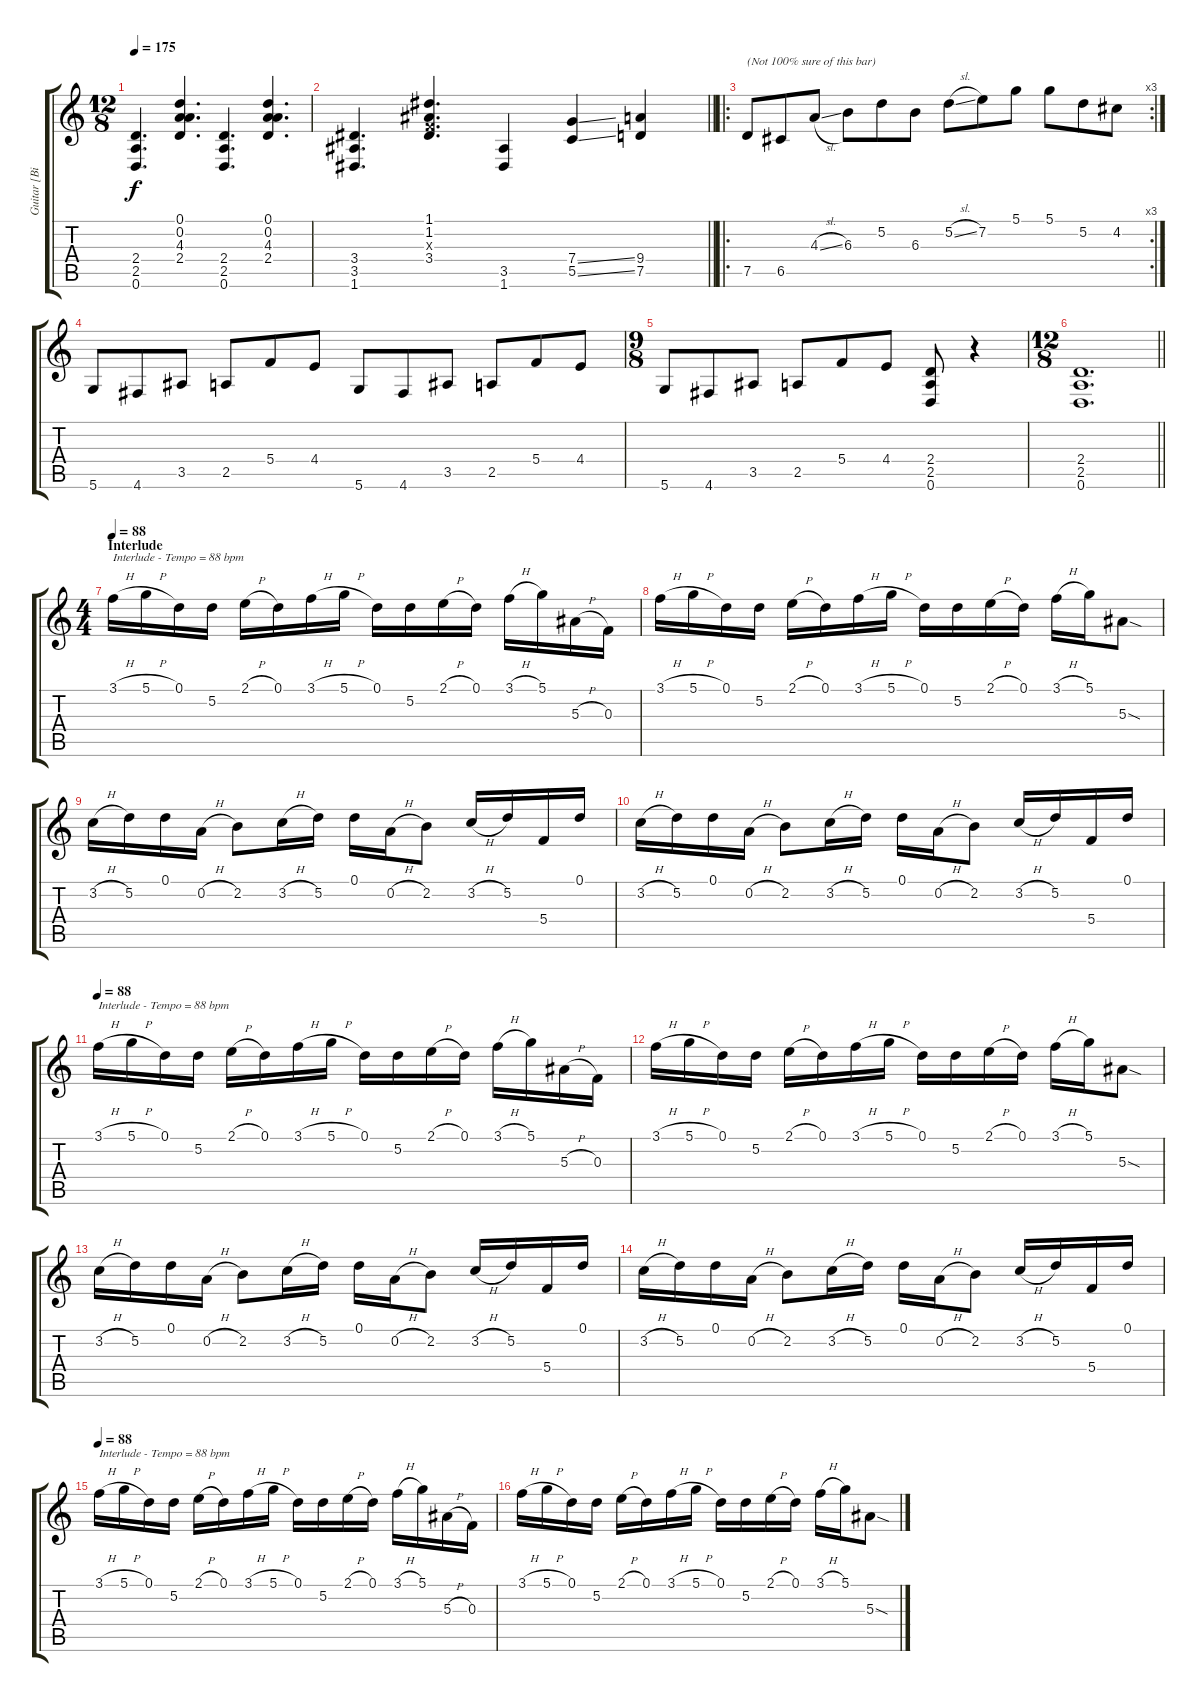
\track ("Guitar [Bill Kelliher]" "Guitar [Bi") {instrument distortionguitar}
\staff {score tabs}
\tuning (D4 A3 F3 C3 G2 D2) {hide}
\ts (12 8)
\tempo 175
\clef g2
\ks c
(2.4 2.5 0.6).4{d dy f} (0.1 0.2 4.3 2.4).4{d} (2.4 2.5 0.6).4{d} (0.1 0.2 4.3 2.4).4{d} |
\barLineRight lightlight
(3.4 3.5 1.6).4{d} (1.1 1.2 0.3{x} 3.4).4{d} (3.5 1.6).4 (7.4{ss} 5.5{ss}).4 (9.4 7.5).4 |
\ro
\rc 3
7.5.8{txt "(Not 100% sure of this bar)" balance 0} 6.5.8 4.3{sl}.8 6.3.8 5.2.8 6.3.8 5.2{sl}.8 7.2.8 5.1.8 5.1.8 5.2.8 4.2.8 |
5.6.8 4.6.8 3.5.8 2.5.8 5.4.8 4.4.8 5.6.8 4.6.8 3.5.8 2.5.8 5.4.8 4.4.8 |
\ts (9 8)
5.6.8 4.6.8 3.5.8 2.5.8 5.4.8 4.4.8 (2.4 2.5 0.6).8 r.4 |
\ts (12 8)
\barLineRight lightlight
(2.4 2.5 0.6).1{d} |
\ts (4 4)
\section ("" "Interlude")
\tempo 88
3.1{h}.16{txt "Interlude - Tempo = 88 bpm" balance 8} 5.1{h}.16 0.1.16 5.2.16 2.1{h}.16 0.1.16 3.1{h}.16 5.1{h}.16 0.1.16 5.2.16 2.1{h}.16 0.1.16 3.1{h}.16 5.1.16 5.3{h}.16 0.3.16 |
3.1{h}.16 5.1{h}.16 0.1.16 5.2.16 2.1{h}.16 0.1.16 3.1{h}.16 5.1{h}.16 0.1.16 5.2.16 2.1{h}.16 0.1.16 3.1{h}.16 5.1.16 5.3{sod}.8 |
3.2{h}.16 5.2.16 0.1.16 0.2{h}.16 2.2.8 3.2{h}.16 5.2.16 0.1.16 0.2{h}.16 2.2.8 3.2{h}.16 5.2.16 5.4.16 0.1.16 |
3.2{h}.16 5.2.16 0.1.16 0.2{h}.16 2.2.8 3.2{h}.16 5.2.16 0.1.16 0.2{h}.16 2.2.8 3.2{h}.16 5.2.16 5.4.16 0.1.16 |
\tempo 88
3.1{h}.16{txt "Interlude - Tempo = 88 bpm" balance 8} 5.1{h}.16 0.1.16 5.2.16 2.1{h}.16 0.1.16 3.1{h}.16 5.1{h}.16 0.1.16 5.2.16 2.1{h}.16 0.1.16 3.1{h}.16 5.1.16 5.3{h}.16 0.3.16 |
3.1{h}.16 5.1{h}.16 0.1.16 5.2.16 2.1{h}.16 0.1.16 3.1{h}.16 5.1{h}.16 0.1.16 5.2.16 2.1{h}.16 0.1.16 3.1{h}.16 5.1.16 5.3{sod}.8 |
3.2{h}.16 5.2.16 0.1.16 0.2{h}.16 2.2.8 3.2{h}.16 5.2.16 0.1.16 0.2{h}.16 2.2.8 3.2{h}.16 5.2.16 5.4.16 0.1.16 |
3.2{h}.16 5.2.16 0.1.16 0.2{h}.16 2.2.8 3.2{h}.16 5.2.16 0.1.16 0.2{h}.16 2.2.8 3.2{h}.16 5.2.16 5.4.16 0.1.16 |
\tempo 88
3.1{h}.16{txt "Interlude - Tempo = 88 bpm" balance 8} 5.1{h}.16 0.1.16 5.2.16 2.1{h}.16 0.1.16 3.1{h}.16 5.1{h}.16 0.1.16 5.2.16 2.1{h}.16 0.1.16 3.1{h}.16 5.1.16 5.3{h}.16 0.3.16 |
3.1{h}.16 5.1{h}.16 0.1.16 5.2.16 2.1{h}.16 0.1.16 3.1{h}.16 5.1{h}.16 0.1.16 5.2.16 2.1{h}.16 0.1.16 3.1{h}.16 5.1.16 5.3{sod}.8
